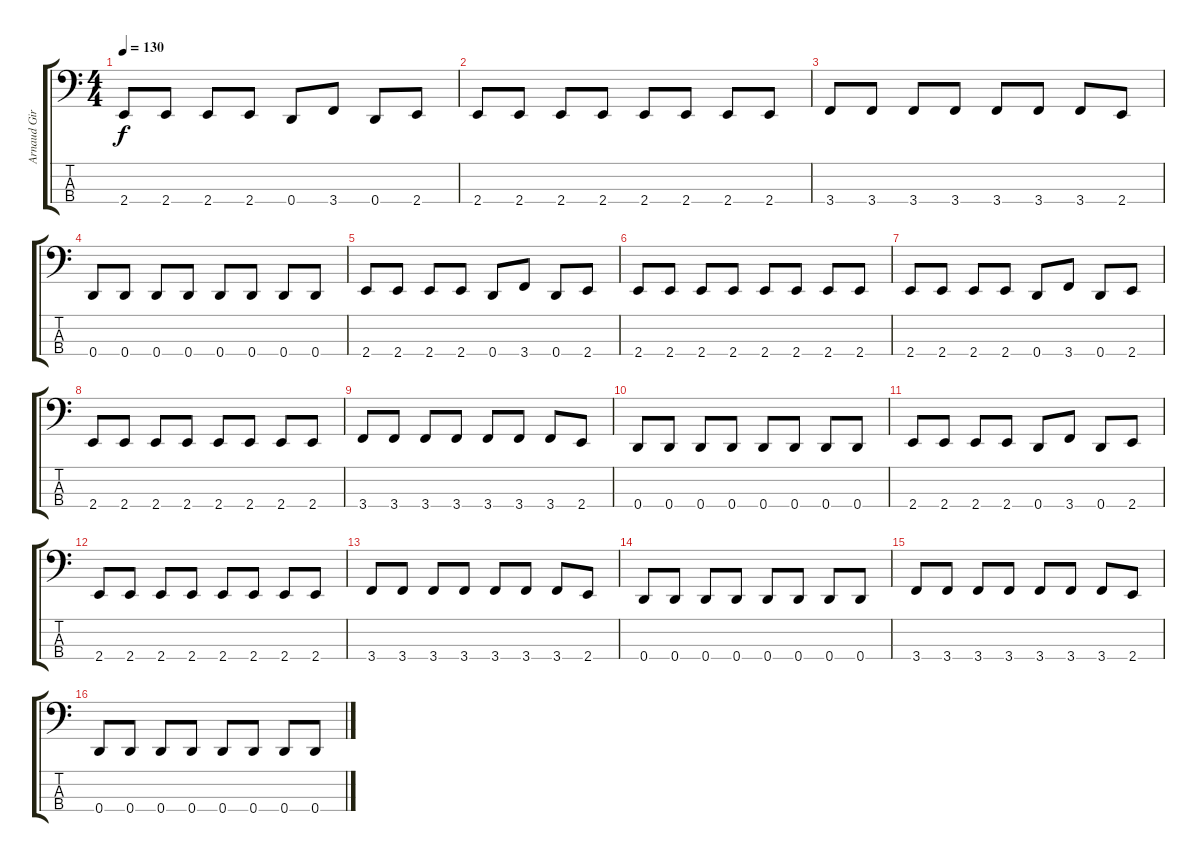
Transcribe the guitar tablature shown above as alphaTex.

\track ("Arnaud Giroux" "Arnaud Gir") {instrument electricbassfinger}
\staff {score tabs}
\tuning (G2 D2 A1 D1) {hide}
\ts (4 4)
\tempo 130
\clef f4
\ks c
2.4.8{dy f} 2.4.8 2.4.8 2.4.8 0.4.8 3.4.8 0.4.8 2.4.8 |
2.4.8 2.4.8 2.4.8 2.4.8 2.4.8 2.4.8 2.4.8 2.4.8 |
3.4.8 3.4.8 3.4.8 3.4.8 3.4.8 3.4.8 3.4.8 2.4.8 |
0.4.8 0.4.8 0.4.8 0.4.8 0.4.8 0.4.8 0.4.8 0.4.8 |
2.4.8 2.4.8 2.4.8 2.4.8 0.4.8 3.4.8 0.4.8 2.4.8 |
2.4.8 2.4.8 2.4.8 2.4.8 2.4.8 2.4.8 2.4.8 2.4.8 |
2.4.8 2.4.8 2.4.8 2.4.8 0.4.8 3.4.8 0.4.8 2.4.8 |
2.4.8 2.4.8 2.4.8 2.4.8 2.4.8 2.4.8 2.4.8 2.4.8 |
3.4.8 3.4.8 3.4.8 3.4.8 3.4.8 3.4.8 3.4.8 2.4.8 |
0.4.8 0.4.8 0.4.8 0.4.8 0.4.8 0.4.8 0.4.8 0.4.8 |
2.4.8 2.4.8 2.4.8 2.4.8 0.4.8 3.4.8 0.4.8 2.4.8 |
2.4.8 2.4.8 2.4.8 2.4.8 2.4.8 2.4.8 2.4.8 2.4.8 |
3.4.8 3.4.8 3.4.8 3.4.8 3.4.8 3.4.8 3.4.8 2.4.8 |
0.4.8 0.4.8 0.4.8 0.4.8 0.4.8 0.4.8 0.4.8 0.4.8 |
3.4.8 3.4.8 3.4.8 3.4.8 3.4.8 3.4.8 3.4.8 2.4.8 |
0.4.8 0.4.8 0.4.8 0.4.8 0.4.8 0.4.8 0.4.8 0.4.8
